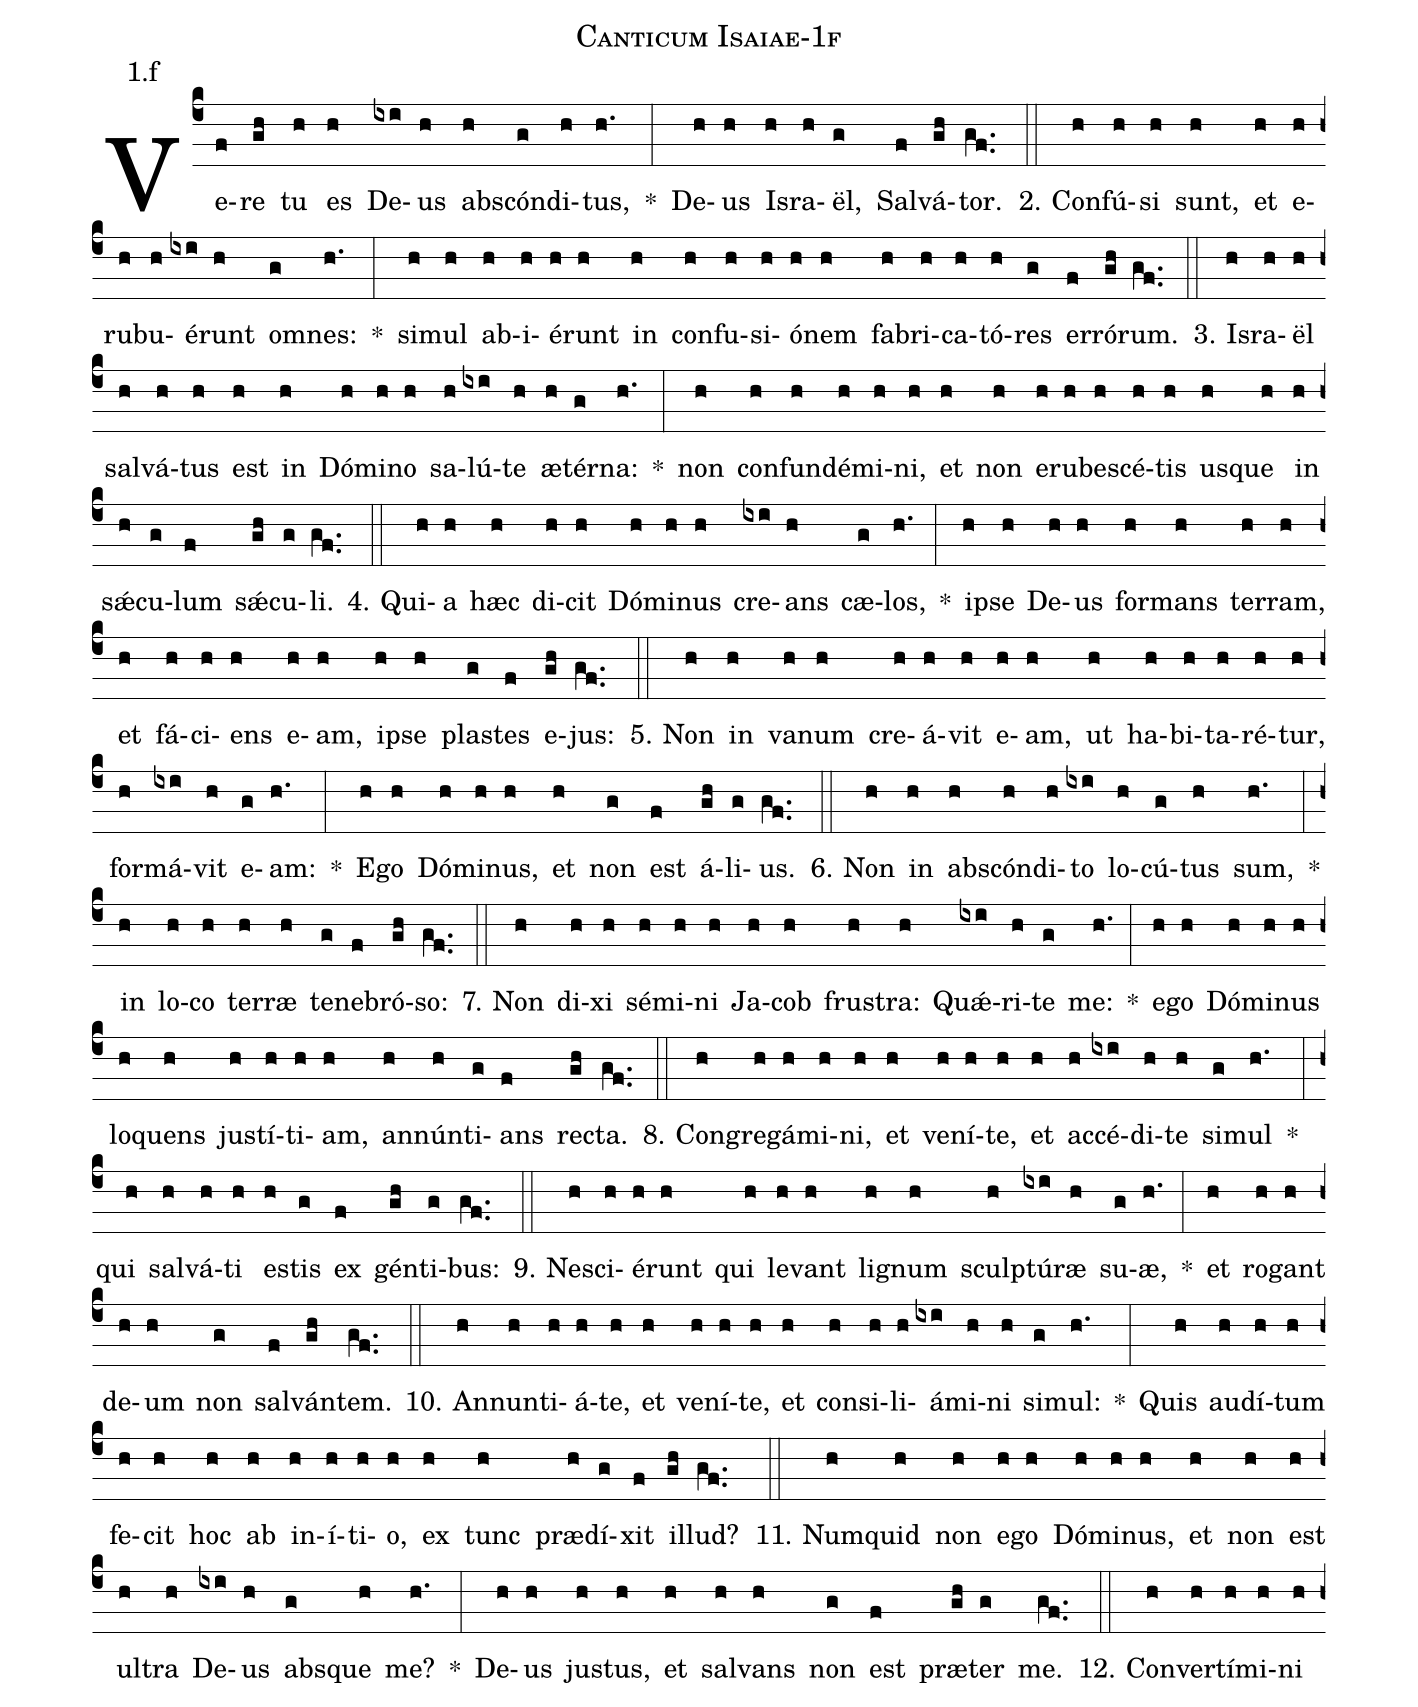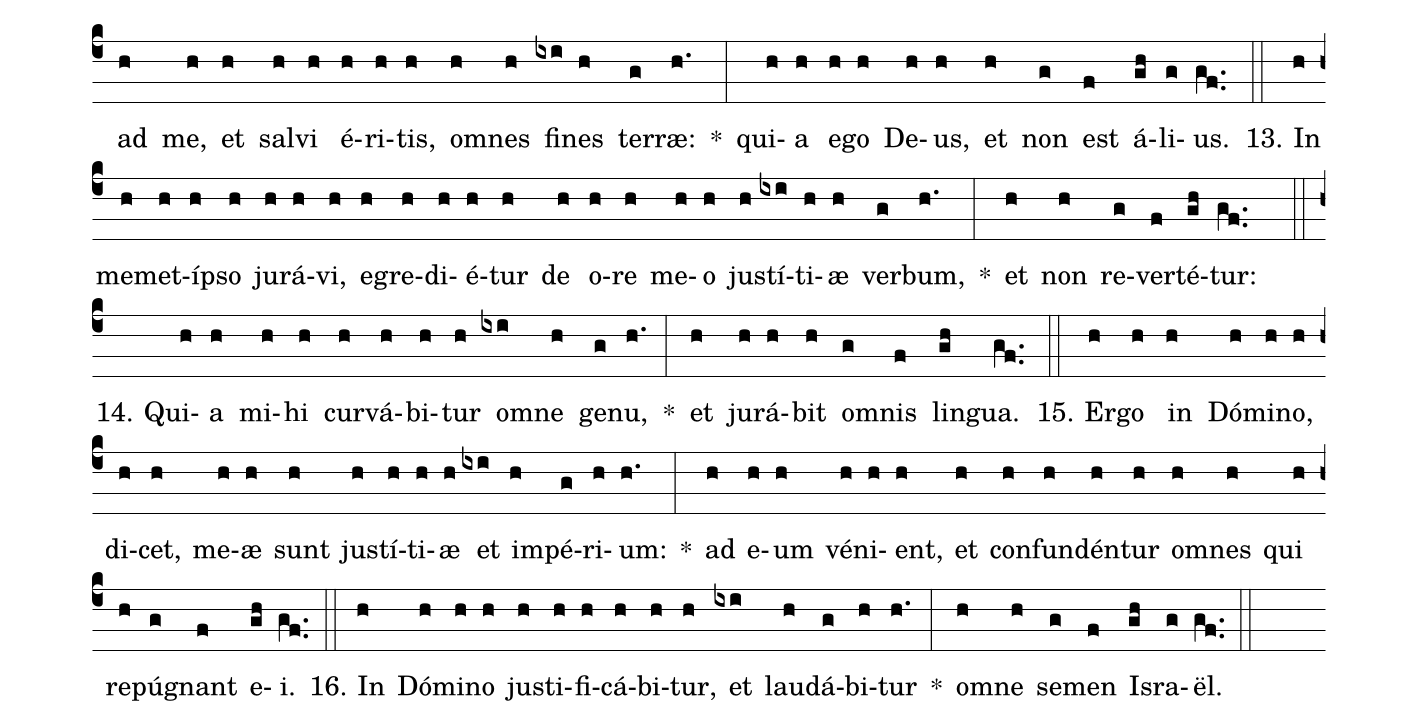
name: Canticum Isaiae-1f;
annotation: 1.f;
%%
(c4)Ve(f)re(gh) tu(h) es(h) De(ixi)us(h) abs(h)cón(g)di(h)tus,(h.) *(:) De(h)us(h) Is(h)ra(h)ël,(g) Sal(f)vá(gh)tor.(gf..) (::)
2. Con(h)fú(h)si(h) sunt,(h) et(h) e(h)ru(h)bu(h)é(ixi)runt(h) om(g)nes:(h.) *(:) si(h)mul(h) ab(h)i(h)é(h)runt(h) in(h) con(h)fu(h)si(h)ó(h)nem(h) fa(h)bri(h)ca(h)tó(h)res(g) er(f)ró(gh)rum.(gf..) (::)
3. Is(h)ra(h)ël(h) sal(h)vá(h)tus(h) est(h) in(h) Dó(h)mi(h)no(h) sa(h)lú(ixi)te(h) æ(h)tér(g)na:(h.) *(:) non(h) con(h)fun(h)dé(h)mi(h)ni,(h) et(h) non(h) e(h)ru(h)be(h)scé(h)tis(h) us(h)que(h) in(h) sǽ(h)cu(g)lum(f) sǽ(gh)cu(g)li.(gf..) (::)
4. Qui(h)a(h) hæc(h) di(h)cit(h) Dó(h)mi(h)nus(h) cre(ixi)ans(h) cæ(g)los,(h.) *(:) ip(h)se(h) De(h)us(h) for(h)mans(h) ter(h)ram,(h) et(h) fá(h)ci(h)ens(h) e(h)am,(h) ip(h)se(h) plas(g)tes(f) e(gh)jus:(gf..) (::)
5. Non(h) in(h) va(h)num(h) cre(h)á(h)vit(h) e(h)am,(h) ut(h) ha(h)bi(h)ta(h)ré(h)tur,(h) for(h)má(ixi)vit(h) e(g)am:(h.) *(:) E(h)go(h) Dó(h)mi(h)nus,(h) et(h) non(g) est(f) á(gh)li(g)us.(gf..) (::)
6. Non(h) in(h) abs(h)cón(h)di(h)to(ixi) lo(h)cú(g)tus(h) sum,(h.) *(:) in(h) lo(h)co(h) ter(h)ræ(h) te(g)ne(f)bró(gh)so:(gf..) (::)
7. Non(h) di(h)xi(h) sé(h)mi(h)ni(h) Ja(h)cob(h) frus(h)tra:(h) Quǽ(ixi)ri(h)te(g) me:(h.) *(:) e(h)go(h) Dó(h)mi(h)nus(h) lo(h)quens(h) jus(h)tí(h)ti(h)am,(h) an(h)nún(h)ti(g)ans(f) rec(gh)ta.(gf..) (::)
8. Con(h)gre(h)gá(h)mi(h)ni,(h) et(h) ve(h)ní(h)te,(h) et(h) ac(h)cé(ixi)di(h)te(h) si(g)mul(h.) *(:) qui(h) sal(h)vá(h)ti(h) es(h)tis(g) ex(f) gén(gh)ti(g)bus:(gf..) (::)
9. Ne(h)sci(h)é(h)runt(h) qui(h) le(h)vant(h) li(h)gnum(h) sculp(h)tú(ixi)ræ(h) su(g)æ,(h.) *(:) et(h) ro(h)gant(h) de(h)um(h) non(g) sal(f)ván(gh)tem.(gf..) (::)
10. An(h)nun(h)ti(h)á(h)te,(h) et(h) ve(h)ní(h)te,(h) et(h) con(h)si(h)li(h)á(ixi)mi(h)ni(h) si(g)mul:(h.) *(:) Quis(h) au(h)dí(h)tum(h) fe(h)cit(h) hoc(h) ab(h) in(h)í(h)ti(h)o,(h) ex(h) tunc(h) præ(h)dí(g)xit(f) il(gh)lud?(gf..) (::)
11. Num(h)quid(h) non(h) e(h)go(h) Dó(h)mi(h)nus,(h) et(h) non(h) est(h) ul(h)tra(h) De(ixi)us(h) abs(g)que(h) me?(h.) *(:) De(h)us(h) jus(h)tus,(h) et(h) sal(h)vans(h) non(g) est(f) præ(gh)ter(g) me.(gf..) (::)
12. Con(h)ver(h)tí(h)mi(h)ni(h) ad(h) me,(h) et(h) sal(h)vi(h) é(h)ri(h)tis,(h) om(h)nes(h) fi(ixi)nes(h) ter(g)ræ:(h.) *(:) qui(h)a(h) e(h)go(h) De(h)us,(h) et(h) non(g) est(f) á(gh)li(g)us.(gf..) (::)
13. In(h) me(h)met(h)íp(h)so(h) ju(h)rá(h)vi,(h) e(h)gre(h)di(h)é(h)tur(h) de(h) o(h)re(h) me(h)o(h) jus(h)tí(ixi)ti(h)æ(h) ver(g)bum,(h.) *(:) et(h) non(h) re(g)ver(f)té(gh)tur:(gf..) (::)
14. Qui(h)a(h) mi(h)hi(h) cur(h)vá(h)bi(h)tur(h) om(ixi)ne(h) ge(g)nu,(h.) *(:) et(h) ju(h)rá(h)bit(h) om(g)nis(f) lin(gh)gua.(gf..) (::)
15. Er(h)go(h) in(h) Dó(h)mi(h)no,(h) di(h)cet,(h) me(h)æ(h) sunt(h) jus(h)tí(h)ti(h)æ(h) et(ixi) im(h)pé(g)ri(h)um:(h.) *(:) ad(h) e(h)um(h) vé(h)ni(h)ent,(h) et(h) con(h)fun(h)dén(h)tur(h) om(h)nes(h) qui(h) re(h)pú(g)gnant(f) e(gh)i.(gf..) (::)
16. In(h) Dó(h)mi(h)no(h) jus(h)ti(h)fi(h)cá(h)bi(h)tur,(h) et(ixi) lau(h)dá(g)bi(h)tur(h.) *(:) om(h)ne(h) se(g)men(f) Is(gh)ra(g)ël.(gf..) (::)
